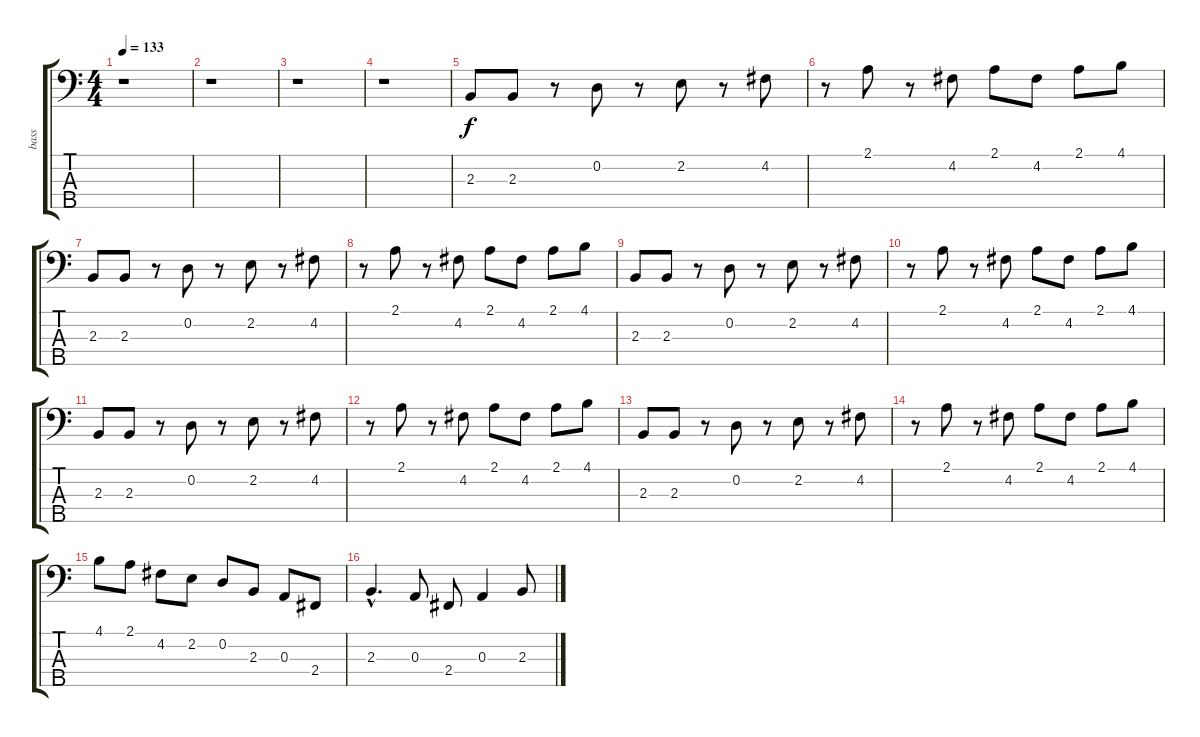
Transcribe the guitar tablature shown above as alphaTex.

\track ("bass" "bass") {instrument electricbassfinger}
\staff {score tabs}
\tuning (G2 D2 A1 E1 B0) {hide}
\ts (4 4)
\tempo 133
\clef f4
\ks c
r.1{dy f instrument electricbassfinger} |
r.1 |
r.1 |
r.1 |
2.3.8 2.3.8 r.8 0.2.8 r.8 2.2.8 r.8 4.2.8 |
r.8 2.1.8 r.8 4.2.8 2.1.8 4.2.8 2.1.8 4.1.8 |
2.3.8 2.3.8 r.8 0.2.8 r.8 2.2.8 r.8 4.2.8 |
r.8 2.1.8 r.8 4.2.8 2.1.8 4.2.8 2.1.8 4.1.8 |
2.3.8 2.3.8 r.8 0.2.8 r.8 2.2.8 r.8 4.2.8 |
r.8 2.1.8 r.8 4.2.8 2.1.8 4.2.8 2.1.8 4.1.8 |
2.3.8 2.3.8 r.8 0.2.8 r.8 2.2.8 r.8 4.2.8 |
r.8 2.1.8 r.8 4.2.8 2.1.8 4.2.8 2.1.8 4.1.8 |
2.3.8 2.3.8 r.8 0.2.8 r.8 2.2.8 r.8 4.2.8 |
r.8 2.1.8 r.8 4.2.8 2.1.8 4.2.8 2.1.8 4.1.8 |
4.1.8 2.1.8 4.2.8 2.2.8 0.2.8 2.3.8 0.3.8 2.4.8 |
2.3{hac}.4{d} 0.3.8 2.4.8 0.3.4 2.3.8
